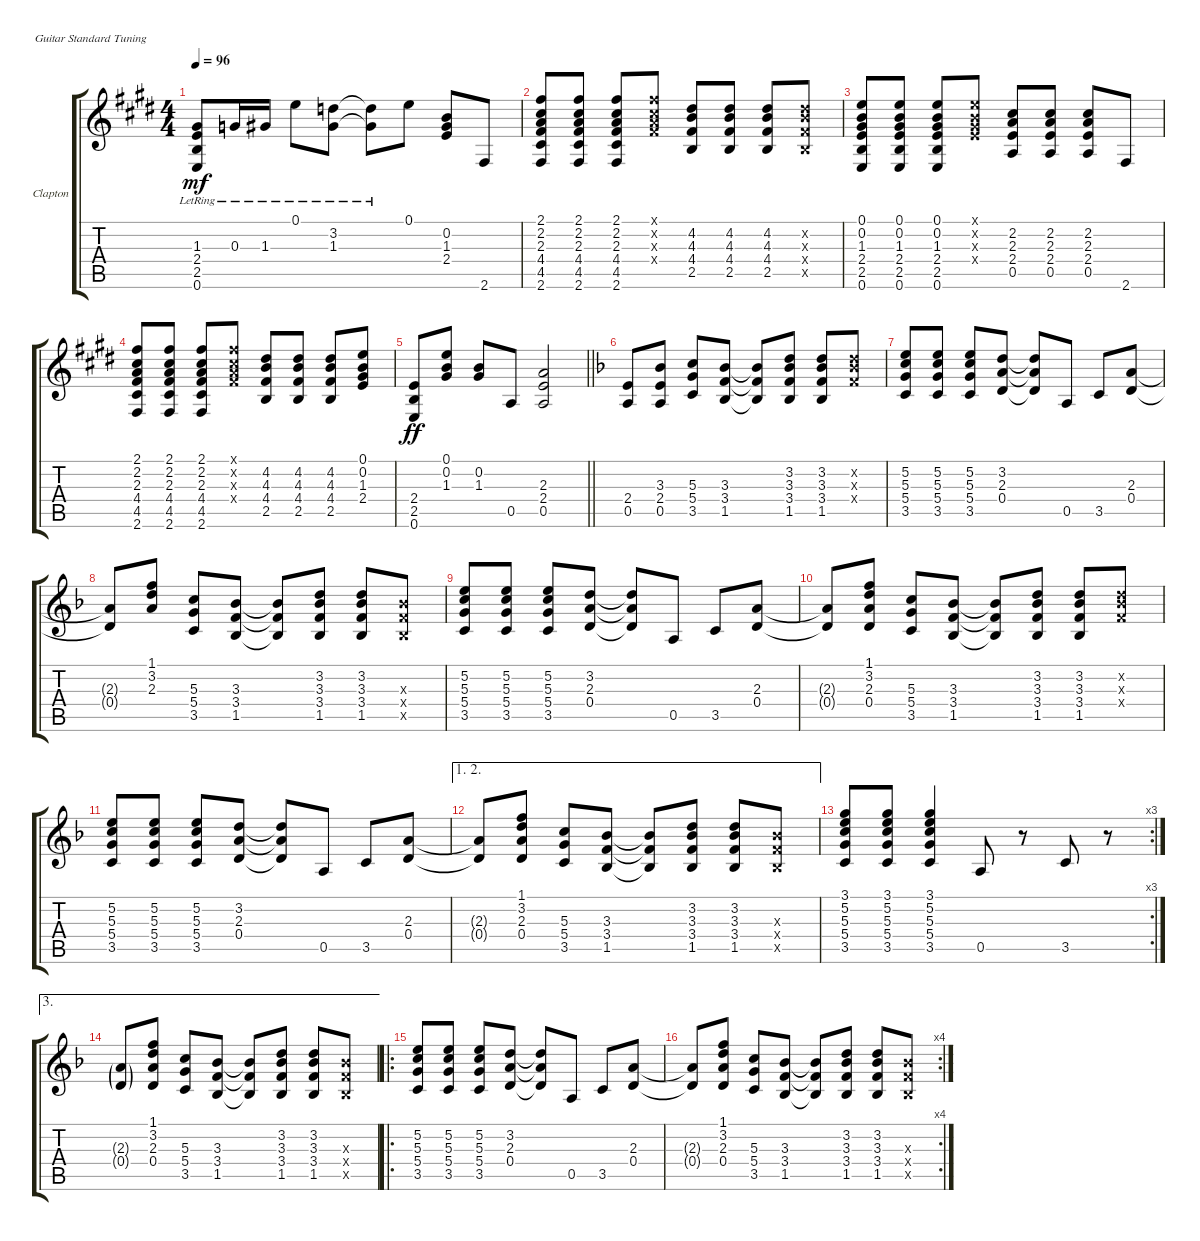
\bracketExtendMode groupsimilarinstruments
\firstSystemTrackNameOrientation horizontal
\otherSystemsTrackNameOrientation horizontal
\track ("Clapton" "Clapton") {instrument acousticguitarsteel}
\staff {score tabs}
\tuning (E4 B3 G3 D3 A2 E2)
\ts (4 4)
\tempo 96
\clef g2
\ks e
(1.3{lr} 2.4{lr} 2.5{lr} 0.6{lr}).8{dy mf} 0.3{lr}.16 1.3{lr}.16 0.1{lr}.8 (3.2{lr} 1.3{lr}).8 (3.2{lr t} 1.3{lr t}).8 0.1.8 (0.2 1.3 2.4).8 2.6.8 |
(2.1 2.2 2.3 4.4 4.5 2.6).8 (2.1 2.2 2.3 4.4 4.5 2.6).8 (2.1 2.2 2.3 4.4 4.5 2.6).8 (2.1{x} 2.2{x} 2.3{x} 4.4{x}).8 (4.2 4.3 4.4 2.5).8 (4.2 4.3 4.4 2.5).8 (4.2 4.3 4.4 2.5).8 (4.2{x} 4.3{x} 4.4{x} 2.5{x}).8 |
(0.1 0.2 1.3 2.4 2.5 0.6).8 (0.1 0.2 1.3 2.4 2.5 0.6).8 (0.1 0.2 1.3 2.4 2.5 0.6).8 (0.1{x} 0.2{x} 1.3{x} 2.4{x}).8 (2.2 2.3 2.4 0.5).8 (2.2 2.3 2.4 0.5).8 (2.2 2.3 2.4 0.5).8 2.6.8 |
(2.1 2.2 2.3 4.4 4.5 2.6).8 (2.1 2.2 2.3 4.4 4.5 2.6).8 (2.1 2.2 2.3 4.4 4.5 2.6).8 (2.1{x} 2.2{x} 2.3{x} 4.4{x}).8 (4.2 4.3 4.4 2.5).8 (4.2 4.3 4.4 2.5).8 (4.2 4.3 4.4 2.5).8 (0.1 0.2 1.3 2.4).8 |
\barLineRight lightlight
(2.4 2.5 0.6).8{dy ff} (0.1 0.2 1.3).8 (0.2 1.3).8 0.5.8 (2.3 2.4 0.5).2 |
\section ("" "")
\ks f
(2.4 0.5).8 (3.3 2.4 0.5).8 (5.3 5.4 3.5).8 (3.3 3.4 1.5).8 (3.3{t} 3.4{t} 1.5{t}).8 (3.2 3.3 3.4 1.5).8 (3.2 3.3 3.4 1.5).8 (3.2{x} 3.3{x} 3.4{x}).8 |
(5.2 5.3 5.4 3.5).8 (5.2 5.3 5.4 3.5).8 (5.2 5.3 5.4 3.5).8 (3.2 2.3 0.4).8 (3.2{t} 2.3{t} 0.4{t}).8 0.5.8 3.5.8 (2.3 0.4).8 |
(2.3{t} 0.4{t}).8 (1.1 3.2 2.3).8 (5.3 5.4 3.5).8 (3.3 3.4 1.5).8 (3.3{t} 3.4{t} 1.5{t}).8 (3.2 3.3 3.4 1.5).8 (3.2 3.3 3.4 1.5).8 (3.3{x} 3.4{x} 1.5{x}).8 |
(5.2 5.3 5.4 3.5).8 (5.2 5.3 5.4 3.5).8 (5.2 5.3 5.4 3.5).8 (3.2 2.3 0.4).8 (3.2{t} 2.3{t} 0.4{t}).8 0.5.8 3.5.8 (2.3 0.4).8 |
(2.3{t} 0.4{t}).8 (1.1 3.2 2.3 0.4).8 (5.3 5.4 3.5).8 (3.3 3.4 1.5).8 (3.3{t} 3.4{t} 1.5{t}).8 (3.2 3.3 3.4 1.5).8 (3.2 3.3 3.4 1.5).8 (3.2{x} 3.3{x} 3.4{x}).8 |
(5.2 5.3 5.4 3.5).8 (5.2 5.3 5.4 3.5).8 (5.2 5.3 5.4 3.5).8 (3.2 2.3 0.4).8 (3.2{t} 2.3{t} 0.4{t}).8 0.5.8 3.5.8 (2.3 0.4).8 |
\ae (1 2)
(2.3{t} 0.4{t}).8 (1.1 3.2 2.3 0.4).8 (5.3 5.4 3.5).8 (3.3 3.4 1.5).8 (3.3{t} 3.4{t} 1.5{t}).8 (3.2 3.3 3.4 1.5).8 (3.2 3.3 3.4 1.5).8 (3.3{x} 3.4{x} 1.5{x}).8 |
\rc 3
(3.1 5.2 5.3 5.4 3.5).8 (3.1 5.2 5.3 5.4 3.5).8 (3.1 5.2 5.3 5.4 3.5).4 0.5.8 r.8 3.5.8 r.8 |
\ae 3
(2.3{g} 0.4{g}).8 (1.1 3.2 2.3 0.4).8 (5.3 5.4 3.5).8 (3.3 3.4 1.5).8 (3.3{t} 3.4{t} 1.5{t}).8 (3.2 3.3 3.4 1.5).8 (3.2 3.3 3.4 1.5).8 (3.3{x} 3.4{x} 1.5{x}).8 |
\ro
(5.2 5.3 5.4 3.5).8 (5.2 5.3 5.4 3.5).8 (5.2 5.3 5.4 3.5).8 (3.2 2.3 0.4).8 (3.2{t} 2.3{t} 0.4{t}).8 0.5.8 3.5.8 (2.3 0.4).8 |
\rc 4
(2.3{t} 0.4{t}).8 (1.1 3.2 2.3 0.4).8 (5.3 5.4 3.5).8 (3.3 3.4 1.5).8 (3.3{t} 3.4{t} 1.5{t}).8 (3.2 3.3 3.4 1.5).8 (3.2 3.3 3.4 1.5).8 (3.3{x} 3.4{x} 1.5{x}).8
